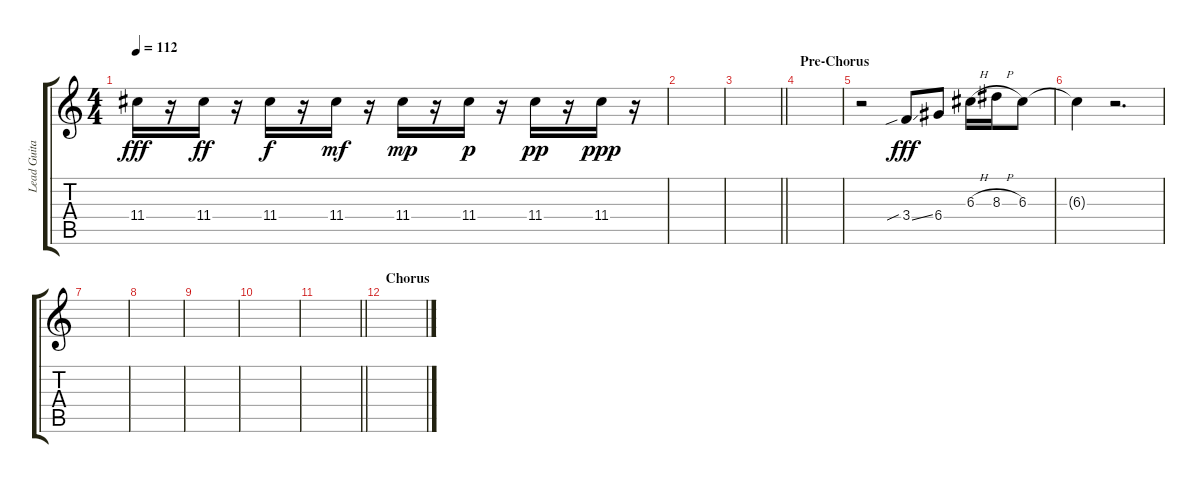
\track ("Lead Guitar" "Lead Guita") {instrument distortionguitar}
\staff {score tabs}
\tuning (E4 B3 G3 D3 A2 E2) {hide}
\ts (4 4)
\tempo 112
\clef g2
\ks c
11.4.16{dy fff} r.16 11.4.16{dy ff} r.16 11.4.16{dy f} r.16 11.4.16{dy mf} r.16 11.4.16{dy mp} r.16 11.4.16{dy p} r.16 11.4.16{dy pp} r.16 11.4.16{dy ppp} r.16 |
|
\barLineRight lightlight
|
\section ("" "Pre-Chorus")
|
r.2 3.4{sib ss}.8{dy fff} 6.4.8 6.3{h}.16 8.3{h}.16 6.3.8 |
6.3{t}.4 r.2{d} |
|
|
|
|
\barLineRight lightlight
|
\section ("" "Chorus")
